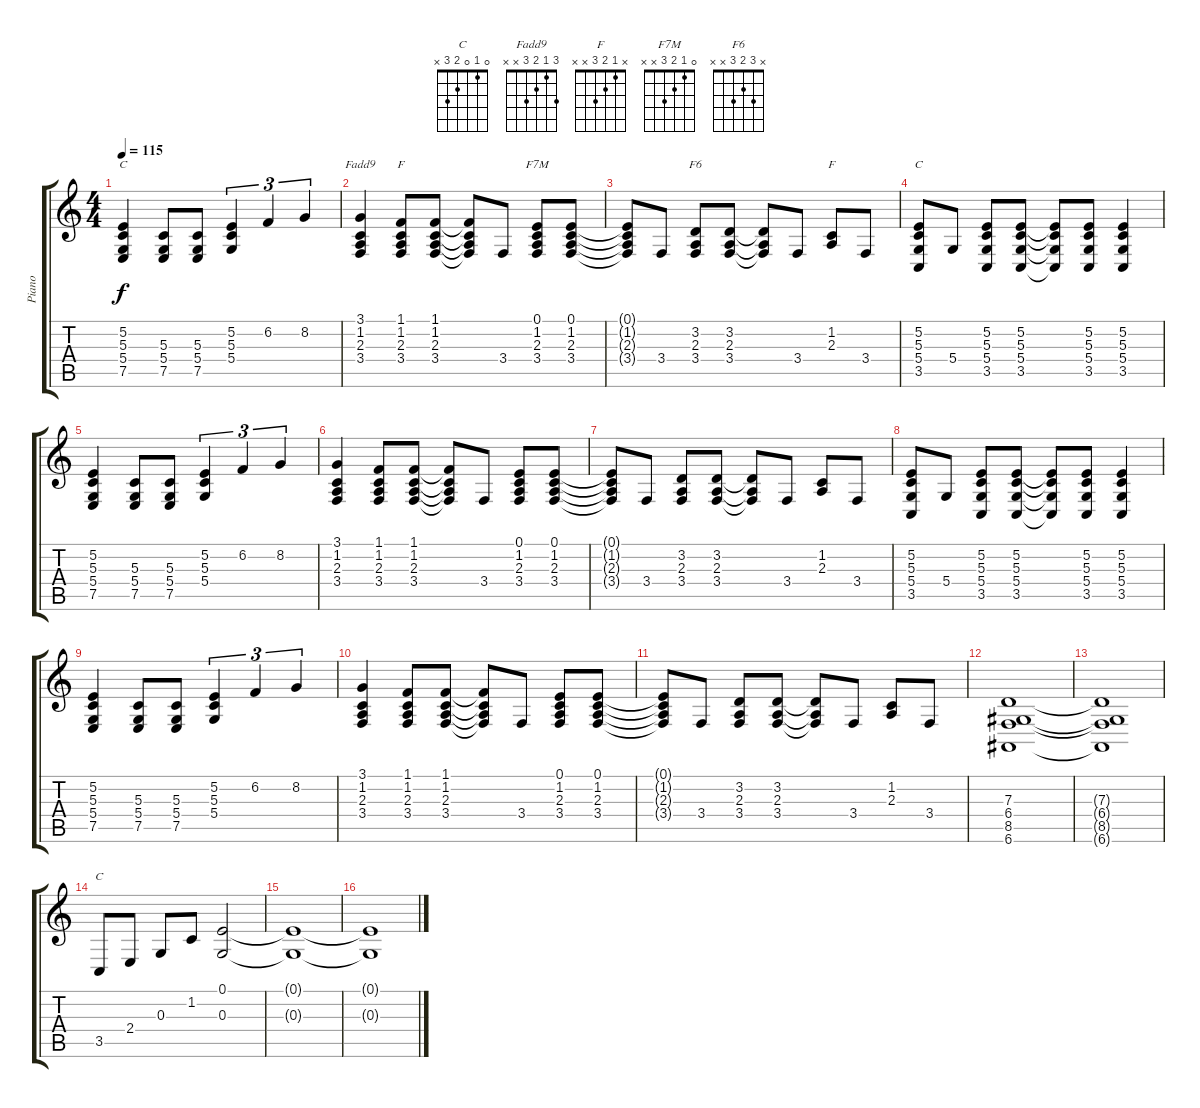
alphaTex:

\track ("Piano" "Piano") {instrument acousticgrandpiano}
\staff {score tabs}
\tuning (E4 B3 G3 D3 A2 E2) {hide}
\chord ("C" x 5 5 5 7 x) {firstfret 5}
\chord ("Fadd9" 3 1 2 3 x x)
\chord ("F" 1 1 2 3 x x)
\chord ("F7M" 0 1 2 3 x x)
\chord ("F6" x 3 2 3 x x)
\chord ("F" x 1 2 3 x x)
\chord ("C" x 5 5 5 3 x)
\chord ("C" 0 1 0 2 3 x)
\ts (4 4)
\tempo 115
\clef g2
\ks c
(5.2 5.3 5.4 7.5).4{ch "C" dy f} (5.3 5.4 7.5).8 (5.3 5.4 7.5).8 (5.2 5.3 5.4).4{tu (3 2)} 6.2.4{tu (3 2)} 8.2.4{tu (3 2)} |
(3.1 1.2 2.3 3.4).4{ch "Fadd9"} (1.1 1.2 2.3 3.4).8{ch "F"} (1.1 1.2 2.3 3.4).8 (1.1{t} 1.2{t} 2.3{t} 3.4{t}).8 3.4.8 (0.1 1.2 2.3 3.4).8{ch "F7M"} (0.1 1.2 2.3 3.4).8 |
(0.1{t} 1.2{t} 2.3{t} 3.4{t}).8 3.4.8 (3.2 2.3 3.4).8{ch "F6"} (3.2 2.3 3.4).8 (3.2{t} 2.3{t} 3.4{t}).8 3.4.8 (1.2 2.3).8{ch "F"} 3.4.8 |
(5.2 5.3 5.4 3.5).8{ch "C"} 5.4.8 (5.2 5.3 5.4 3.5).8 (5.2 5.3 5.4 3.5).8 (5.2{t} 5.3{t} 5.4{t} 3.5{t}).8 (5.2 5.3 5.4 3.5).8 (5.2 5.3 5.4 3.5).4 |
(5.2 5.3 5.4 7.5).4 (5.3 5.4 7.5).8 (5.3 5.4 7.5).8 (5.2 5.3 5.4).4{tu (3 2)} 6.2.4{tu (3 2)} 8.2.4{tu (3 2)} |
(3.1 1.2 2.3 3.4).4 (1.1 1.2 2.3 3.4).8 (1.1 1.2 2.3 3.4).8 (1.1{t} 1.2{t} 2.3{t} 3.4{t}).8 3.4.8 (0.1 1.2 2.3 3.4).8 (0.1 1.2 2.3 3.4).8 |
(0.1{t} 1.2{t} 2.3{t} 3.4{t}).8 3.4.8 (3.2 2.3 3.4).8 (3.2 2.3 3.4).8 (3.2{t} 2.3{t} 3.4{t}).8 3.4.8 (1.2 2.3).8 3.4.8 |
(5.2 5.3 5.4 3.5).8 5.4.8 (5.2 5.3 5.4 3.5).8 (5.2 5.3 5.4 3.5).8 (5.2{t} 5.3{t} 5.4{t} 3.5{t}).8 (5.2 5.3 5.4 3.5).8 (5.2 5.3 5.4 3.5).4 |
(5.2 5.3 5.4 7.5).4 (5.3 5.4 7.5).8 (5.3 5.4 7.5).8 (5.2 5.3 5.4).4{tu (3 2)} 6.2.4{tu (3 2)} 8.2.4{tu (3 2)} |
(3.1 1.2 2.3 3.4).4 (1.1 1.2 2.3 3.4).8 (1.1 1.2 2.3 3.4).8 (1.1{t} 1.2{t} 2.3{t} 3.4{t}).8 3.4.8 (0.1 1.2 2.3 3.4).8 (0.1 1.2 2.3 3.4).8 |
(0.1{t} 1.2{t} 2.3{t} 3.4{t}).8 3.4.8 (3.2 2.3 3.4).8 (3.2 2.3 3.4).8 (3.2{t} 2.3{t} 3.4{t}).8 3.4.8 (1.2 2.3).8 3.4.8 |
(7.3 6.4 8.5 6.6).1 |
(7.3{t} 6.4{t} 8.5{t} 6.6{t}).1 |
3.5.8{ch "C"} 2.4.8 0.3.8 1.2.8 (0.1 0.3).2 |
(0.1{t} 0.3{t}).1 |
(0.1{t} 0.3{t}).1
